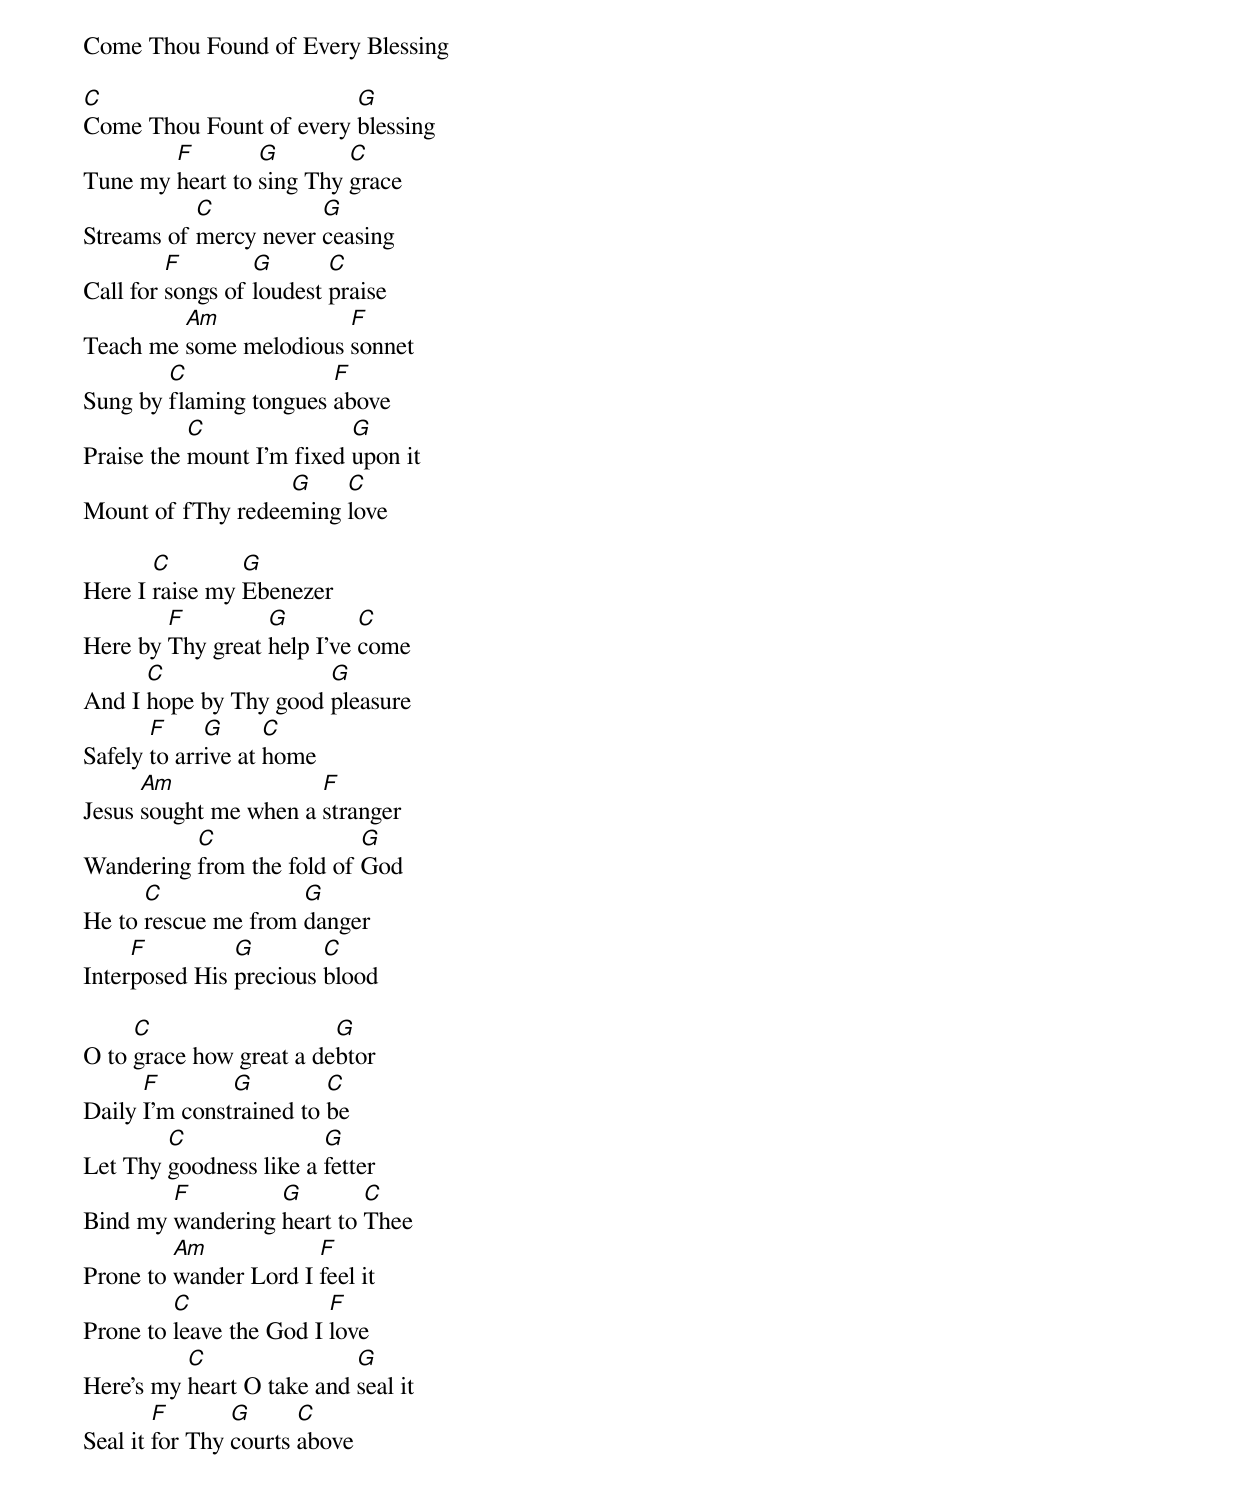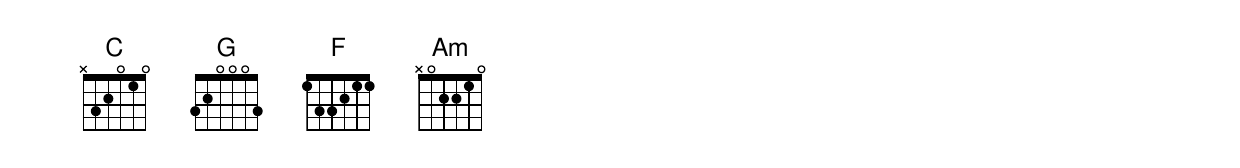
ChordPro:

Come Thou Found of Every Blessing

[C]Come Thou Fount of every [G]blessing
Tune my [F]heart to [G]sing Thy [C]grace
Streams of [C]mercy never [G]ceasing
Call for [F]songs of [G]loudest [C]praise
Teach me [Am]some melodious [F]sonnet
Sung by [C]flaming tongues [F]above
Praise the [C]mount I'm fixed [G]upon it
Mount of fThy redee[G]ming [C]love

Here I [C]raise my [G]Ebenezer
Here by [F]Thy great [G]help I've [C]come
And I [C]hope by Thy good [G]pleasure
Safely [F]to arr[G]ive at [C]home
Jesus [Am]sought me when a [F]stranger
Wandering [C]from the fold of [G]God
He to [C]rescue me from [G]danger
Inter[F]posed His [G]precious [C]blood

O to [C]grace how great a de[G]btor
Daily [F]I'm const[G]rained to [C]be
Let Thy [C]goodness like a [G]fetter
Bind my [F]wandering [G]heart to [C]Thee
Prone to [Am]wander Lord I [F]feel it
Prone to [C]leave the God I [F]love
Here's my [C]heart O take and [G]seal it
Seal it [F]for Thy [G]courts [C]above
